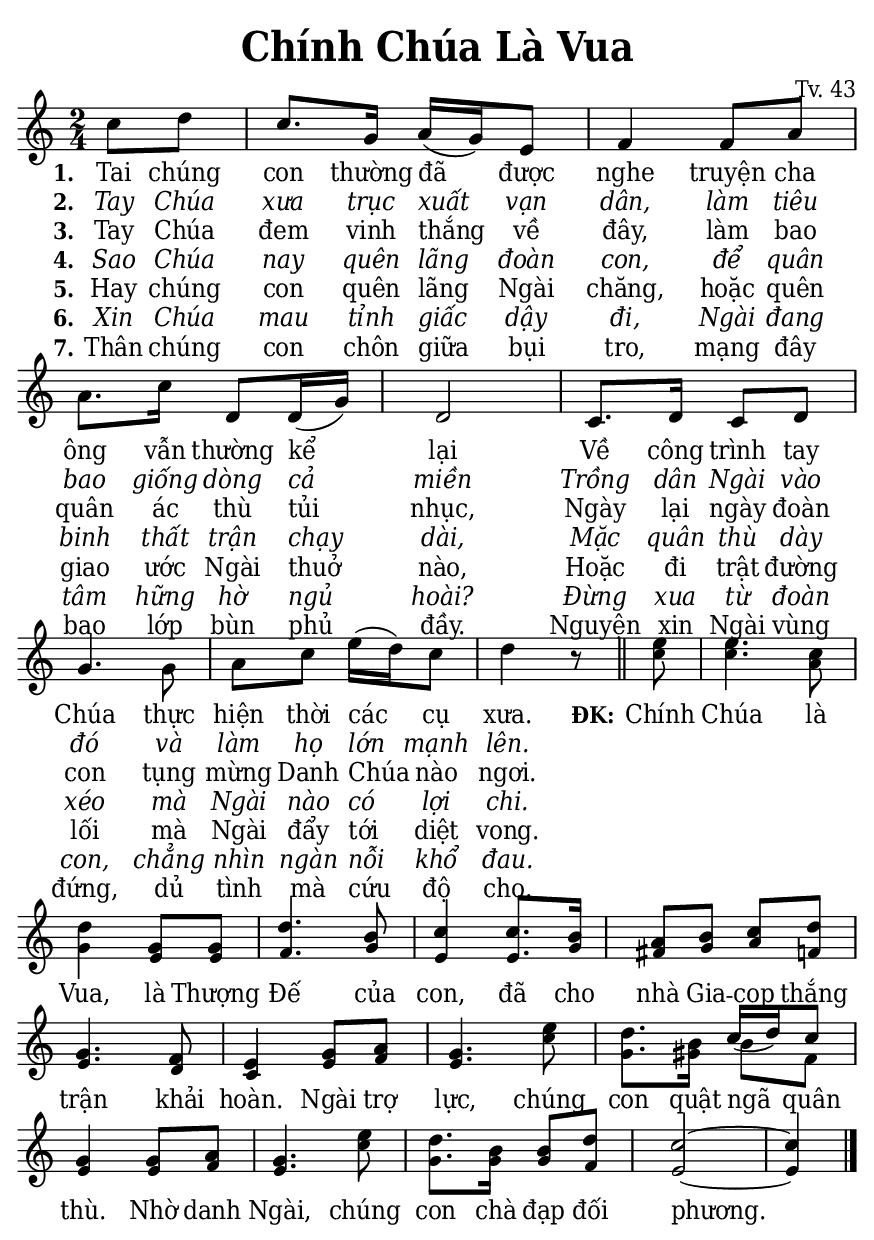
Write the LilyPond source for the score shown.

% Cài đặt chung\
\version "2.22.1"
\include "english.ly"

\header {
  title = \markup { \fontsize #1 "Chính Chúa Là Vua" }
  composer = "Tv. 43"
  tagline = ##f
}

% Nhạc phiên khúc
nhacPhienKhucSop = \relative c'' {
  \partial 4 c8 d |
  c8. g16 a (g) e8 |
  f4 f8 a |
  a8. c16 d,8 d16 (g) |
  d2 |
  c8. d16 c8 d |
  g4. \once \stemDown g8 |
  a8 c e16 (d) c8 |
  d4 r8 \bar "||"
  e8 |
  e4. c8 |
  d4 g,8 g |
  d'4. b8 |
  c4 c8. b16 |
  a8 b c d |
  g,4. f8 |
  e4 g8 a |
  g4. e'8 |
  d8. b16 c _(d) c8 |
  g4 g8 a |
  g4. e'8 |
  d8. b16 b8 d |
  c2 ~ |
  c4 \bar "|."
}

nhacPhienKhucAlto = \relative c'' {
  r4 |
  R2*7
  r4.
  
  c8 |
  c4. a8 |
  g4 e8 e |
  f4. g8 |
  e4 e8. g16 |
  fs8 g a f! |
  e4. d8 |
  c4 e8 f |
  e4. c'8 |
  g8. gs16 b8 [f] |
  e4 e8 f |
  e4. c'8 |
  g8. g16 g8 f |
  e2 ~ |
  e4
}

% Lời phiên khúc
loiPhienKhucSop = \lyrics {
  <<
    {
      \set stanza = "1."
      Tai chúng con thường đã được nghe
      truyện cha ông vẫn thường kể lại
      Về công trình tay Chúa thực hiện
      thời các cụ xưa.
    }
    \new Lyrics {
	    \set associatedVoice = "beSop"
	    \set stanza = "2."
      \override Lyrics.LyricText.font-shape = #'italic
	    Tay Chúa xưa trục xuất vạn dân,
	    làm tiêu bao giống dòng cả miền
	    Trồng dân Ngài vào đó
	    và làm họ lớn mạnh lên.
    }
    \new Lyrics {
	    \set associatedVoice = "beSop"
	    \set stanza = "3."
	    Tay Chúa đem vinh thắng về đây,
	    làm bao quân ác thù tủi nhục,
	    Ngày lại ngày đoàn con tụng mừng Danh Chúa nào ngơi.
    }
    \new Lyrics {
	    \set associatedVoice = "beSop"
	    \set stanza = "4."
      \override Lyrics.LyricText.font-shape = #'italic
	    Sao Chúa nay quên lãng đoàn con,
	    để quân binh thất trận chạy dài,
	    Mặc quân thù dày xéo
	    mà Ngài nào có lợi chi.
    }
    \new Lyrics {
	    \set associatedVoice = "beSop"
	    \set stanza = "5."
	    Hay chúng con quên lãng Ngài chăng,
	    hoặc quên giao ước Ngài thuở nào,
	    Hoặc đi trật đường lối
	    mà Ngài đẩy tới diệt vong.
    }
    \new Lyrics {
	    \set associatedVoice = "beSop"
	    \set stanza = "6."
      \override Lyrics.LyricText.font-shape = #'italic
	    Xin Chúa mau tỉnh giấc dậy đi,
	    Ngài đang tâm hững hờ ngủ hoài?
	    Đừng xua từ đoàn con,
	    chẳng nhìn ngàn nỗi khổ đau.
    }
    \new Lyrics {
	    \set associatedVoice = "beSop"
	    \set stanza = "7."
	    Thân chúng con chôn giữa bụi tro,
	    mạng đây bao lớp bùn phủ đầy.
	    Nguyện xin Ngài vùng đứng,
	    dủ tình mà cứu độ cho.
    }
  >>
  \set stanza = "ĐK:"
  Chính Chúa là Vua,
  là Thượng Đế của con,
  đã cho nhà Gia -- cop thắng trận khải hoàn.
  Ngài trợ lực, chúng con quật ngã quân thù.
  Nhờ danh Ngài, chúng con chà đạp đối phương.
}

% Dàn trang
\paper {
  #(set-paper-size "a5")
  top-margin = 3\mm
  bottom-margin = 3\mm
  left-margin = 3\mm
  right-margin = 3\mm
  indent = #0
  #(define fonts
	 (make-pango-font-tree "Deja Vu Serif Condensed"
	 		       "Deja Vu Serif Condensed"
			       "Deja Vu Serif Condensed"
			       (/ 20 20)))
  print-page-number = ##f
  page-count = 1
}

TongNhip = {
  \key c \major \time 2/4
  \set Timing.beamExceptions = #'()
  \set Timing.baseMoment = #(ly:make-moment 1/4)
}

% Đổi kích thước nốt cho bè phụ
notBePhu =
#(define-music-function (font-size music) (number? ly:music?)
   (for-some-music
     (lambda (m)
       (if (music-is-of-type? m 'rhythmic-event)
           (begin
             (set! (ly:music-property m 'tweaks)
                   (cons `(font-size . ,font-size)
                         (ly:music-property m 'tweaks)))
             #t)
           #f))
     music)
   music)

\score {
  \new ChoirStaff <<
    \new Staff \with {
        \consists "Merge_rests_engraver"
        printPartCombineTexts = ##f
      }
      <<
      \new Voice \TongNhip \partCombine 
        \nhacPhienKhucSop
        \notBePhu -1 { \nhacPhienKhucAlto }
      \new NullVoice = beSop \nhacPhienKhucSop
      \new Lyrics \lyricsto beSop \loiPhienKhucSop
      >>
  >>
  \layout {
    \override Lyrics.LyricSpace.minimum-distance = #0.5
    \override Score.BarNumber.break-visibility = ##(#f #f #f)
    \override Score.SpacingSpanner.uniform-stretching = ##t
  } 
}
